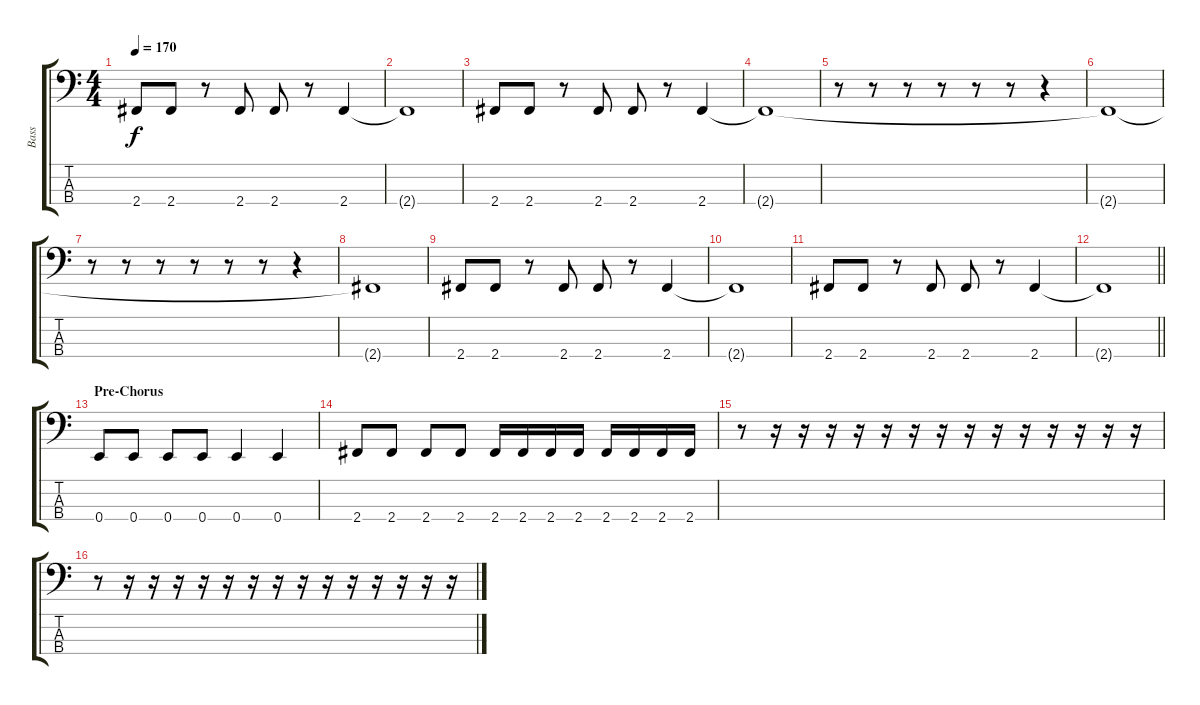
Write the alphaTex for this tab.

\track ("Bass" "Bass") {instrument electricbassfinger}
\staff {score tabs}
\tuning (G2 D2 A1 E1) {hide}
\ts (4 4)
\tempo 170
\clef f4
\ks c
2.4.8{dy f} 2.4.8 r.8 2.4.8 2.4.8 r.8 2.4.4 |
2.4{t}.1 |
2.4.8 2.4.8 r.8 2.4.8 2.4.8 r.8 2.4.4 |
2.4{t}.1 |
r.8 r.8 r.8 r.8 r.8 r.8 r.4 |
2.4{t}.1 |
r.8 r.8 r.8 r.8 r.8 r.8 r.4 |
2.4{t}.1 |
2.4.8 2.4.8 r.8 2.4.8 2.4.8 r.8 2.4.4 |
2.4{t}.1 |
2.4.8 2.4.8 r.8 2.4.8 2.4.8 r.8 2.4.4 |
\barLineRight lightlight
2.4{t}.1 |
\section ("" "Pre-Chorus")
0.4.8 0.4.8 0.4.8 0.4.8 0.4.4 0.4.4 |
2.4.8 2.4.8 2.4.8 2.4.8 2.4.16 2.4.16 2.4.16 2.4.16 2.4.16 2.4.16 2.4.16 2.4.16 |
r.8 r.16 r.16 r.16 r.16 r.16 r.16 r.16 r.16 r.16 r.16 r.16 r.16 r.16 r.16 |
r.8 r.16 r.16 r.16 r.16 r.16 r.16 r.16 r.16 r.16 r.16 r.16 r.16 r.16 r.16
